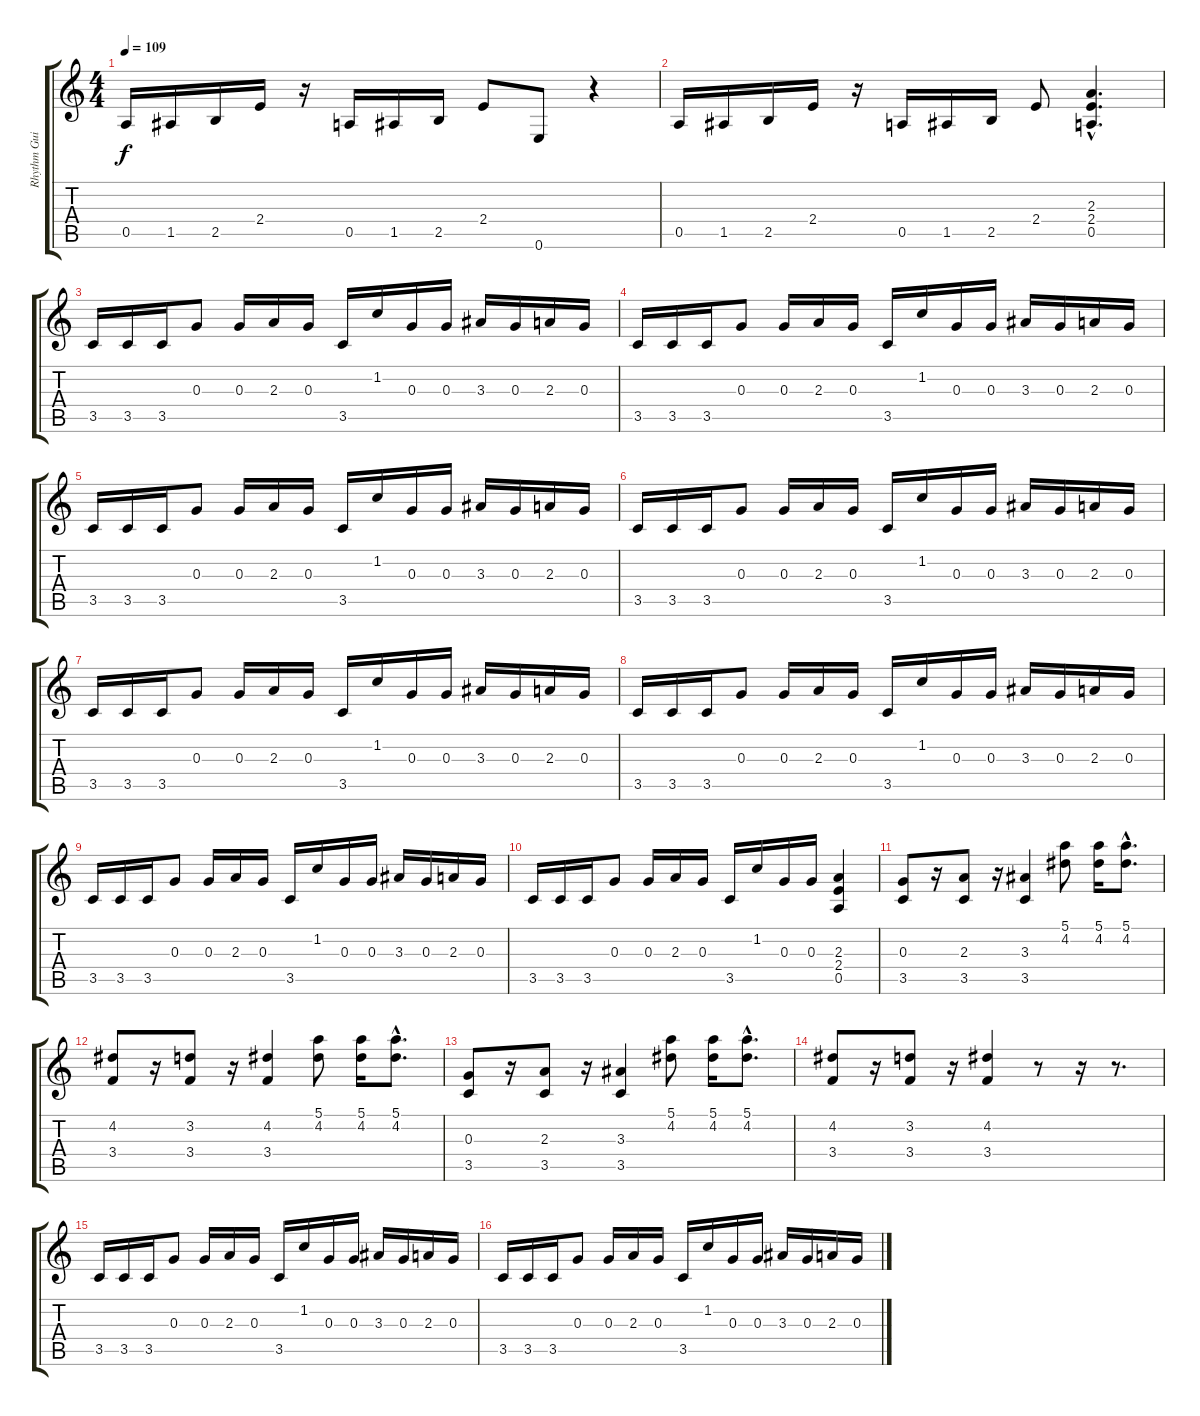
\track ("Rhythm Guitar" "Rhythm Gui") {instrument overdrivenguitar}
\staff {score tabs}
\tuning (E4 B3 G3 D3 A2 E2) {hide}
\ts (4 4)
\tempo 109
\clef g2
\ks c
0.5.16{dy f} 1.5.16 2.5.16 2.4.16 r.16 0.5.16 1.5.16 2.5.16 2.4.8 0.6.8 r.4 |
0.5.16 1.5.16 2.5.16 2.4.16 r.16 0.5.16 1.5.16 2.5.16 2.4.8 (2.3{hac} 2.4{hac} 0.5{hac}).4{d} |
3.5.16{instrument electricguitarmuted} 3.5.16 3.5.16 0.3.8 0.3.16 2.3.16 0.3.16 3.5.16 1.2.16 0.3.16 0.3.16 3.3.16 0.3.16 2.3.16 0.3.16 |
3.5.16 3.5.16 3.5.16 0.3.8 0.3.16 2.3.16 0.3.16 3.5.16 1.2.16 0.3.16 0.3.16 3.3.16 0.3.16 2.3.16 0.3.16 |
3.5.16 3.5.16 3.5.16 0.3.8 0.3.16 2.3.16 0.3.16 3.5.16 1.2.16 0.3.16 0.3.16 3.3.16 0.3.16 2.3.16 0.3.16 |
3.5.16 3.5.16 3.5.16 0.3.8 0.3.16 2.3.16 0.3.16 3.5.16 1.2.16 0.3.16 0.3.16 3.3.16 0.3.16 2.3.16 0.3.16 |
3.5.16 3.5.16 3.5.16 0.3.8 0.3.16 2.3.16 0.3.16 3.5.16 1.2.16 0.3.16 0.3.16 3.3.16 0.3.16 2.3.16 0.3.16 |
3.5.16 3.5.16 3.5.16 0.3.8 0.3.16 2.3.16 0.3.16 3.5.16 1.2.16 0.3.16 0.3.16 3.3.16 0.3.16 2.3.16 0.3.16 |
3.5.16 3.5.16 3.5.16 0.3.8 0.3.16 2.3.16 0.3.16 3.5.16 1.2.16 0.3.16 0.3.16 3.3.16 0.3.16 2.3.16 0.3.16 |
3.5.16 3.5.16 3.5.16 0.3.8 0.3.16 2.3.16 0.3.16 3.5.16 1.2.16 0.3.16 0.3.16 (2.3 2.4 0.5).4 |
(0.3 3.5).8 r.16 (2.3 3.5).8 r.16 (3.3 3.5).4 (5.1 4.2).8 (5.1 4.2).16 (5.1{hac} 4.2{hac}).8{d} |
(4.2 3.4).8 r.16 (3.2 3.4).8 r.16 (4.2 3.4).4 (5.1 4.2).8 (5.1 4.2).16 (5.1{hac} 4.2{hac}).8{d} |
(0.3 3.5).8 r.16 (2.3 3.5).8 r.16 (3.3 3.5).4 (5.1 4.2).8 (5.1 4.2).16 (5.1{hac} 4.2{hac}).8{d} |
(4.2 3.4).8 r.16 (3.2 3.4).8 r.16 (4.2 3.4).4 r.8 r.16 r.8{d} |
3.5.16 3.5.16 3.5.16 0.3.8 0.3.16 2.3.16 0.3.16 3.5.16 1.2.16 0.3.16 0.3.16 3.3.16 0.3.16 2.3.16 0.3.16 |
3.5.16 3.5.16 3.5.16 0.3.8 0.3.16 2.3.16 0.3.16 3.5.16 1.2.16 0.3.16 0.3.16 3.3.16 0.3.16 2.3.16 0.3.16
